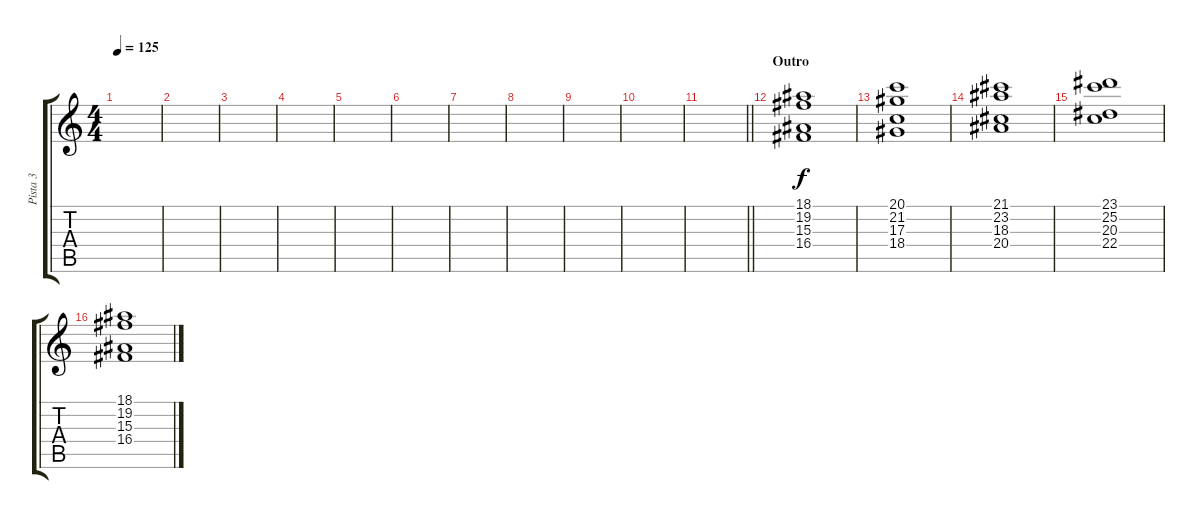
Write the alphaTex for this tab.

\track ("Pista 3" "Pista 3") {instrument stringensemble2}
\staff {score tabs}
\tuning (E4 B3 G3 D3 A2 E2) {hide}
\ts (4 4)
\tempo 125
\clef g2
\ks c
|
|
|
|
|
|
|
|
|
|
\barLineRight lightlight
|
\section ("" "Outro")
(18.1 19.2 15.3 16.4).1{instrument stringensemble2} |
(20.1 21.2 17.3 18.4).1 |
(21.1 23.2 18.3 20.4).1 |
(23.1 25.2 20.3 22.4).1 |
(18.1 19.2 15.3 16.4).1
